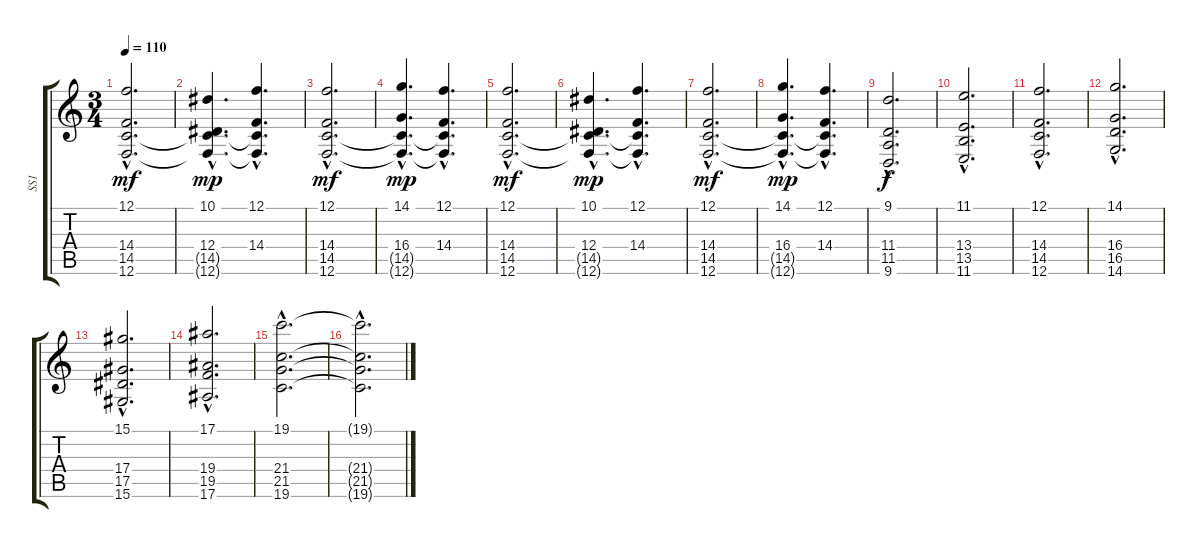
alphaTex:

\track ("SS1" "SS1") {instrument synthstrings1}
\staff {score tabs}
\tuning (F4 C4 Ab3 Eb3 Bb2 F2) {hide}
\ts (3 4)
\tempo 110
\clef g2
\ks c
(12.1{hac} 14.4{hac} 14.5{hac} 12.6{hac}).2{d dy mf} |
(10.1{hac} 12.4{hac} 14.5{hac t} 12.6{hac t}).4{d dy mp} (12.1{hac} 14.4{hac} 14.5{hac t} 12.6{hac t}).4{d} |
(12.1{hac} 14.4{hac} 14.5{hac} 12.6{hac}).2{d dy mf} |
(14.1{hac} 16.4{hac} 14.5{hac t} 12.6{hac t}).4{d dy mp} (12.1{hac} 14.4{hac} 14.5{hac t} 12.6{hac t}).4{d} |
(12.1{hac} 14.4{hac} 14.5{hac} 12.6{hac}).2{d dy mf} |
(10.1{hac} 12.4{hac} 14.5{hac t} 12.6{hac t}).4{d dy mp} (12.1{hac} 14.4{hac} 14.5{hac t} 12.6{hac t}).4{d} |
(12.1{hac} 14.4{hac} 14.5{hac} 12.6{hac}).2{d dy mf} |
(14.1{hac} 16.4{hac} 14.5{hac t} 12.6{hac t}).4{d dy mp} (12.1{hac} 14.4{hac} 14.5{hac t} 12.6{hac t}).4{d} |
(9.1{hac} 11.4{hac} 11.5{hac} 9.6{hac}).2{d dy f} |
(11.1{hac} 13.4{hac} 13.5{hac} 11.6{hac}).2{d} |
(12.1{hac} 14.4{hac} 14.5{hac} 12.6{hac}).2{d} |
(14.1{hac} 16.4{hac} 16.5{hac} 14.6{hac}).2{d} |
(15.1{hac} 17.4{hac} 17.5{hac} 15.6{hac}).2{d} |
(17.1{hac} 19.4{hac} 19.5{hac} 17.6{hac}).2{d} |
(19.1{hac} 21.4{hac} 21.5{hac} 19.6{hac}).2{d volume 0} |
(19.1{hac t} 21.4{hac t} 21.5{hac t} 19.6{hac t}).2{d}
